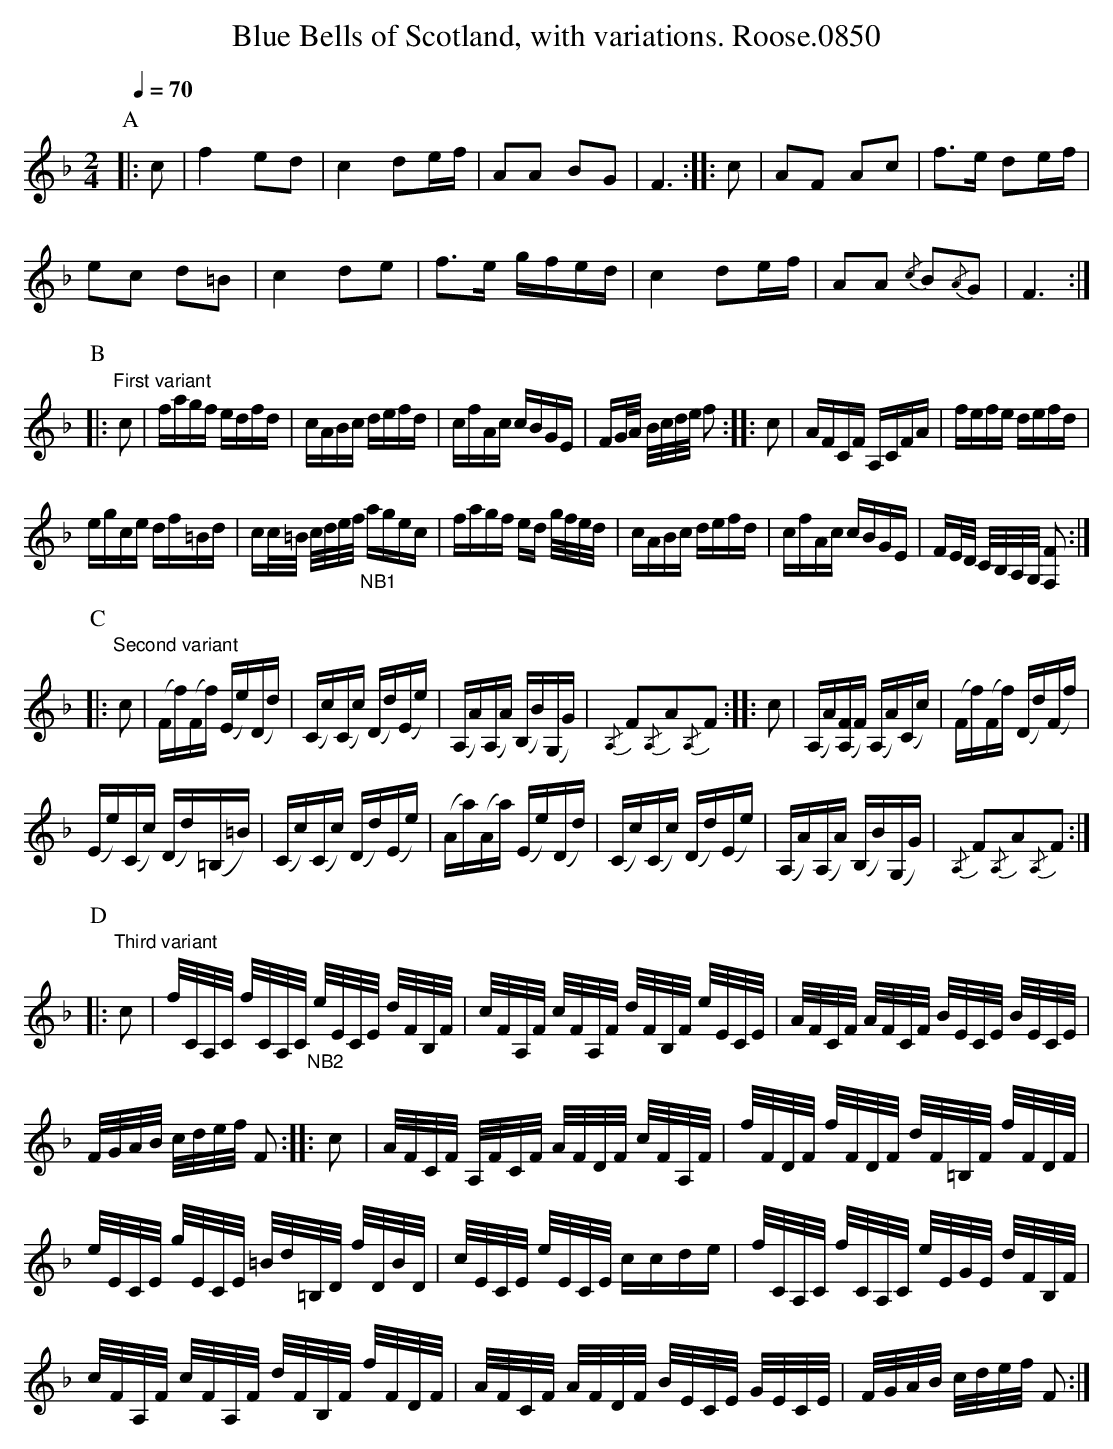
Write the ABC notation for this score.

X:1
T:Blue Bells of Scotland, with variations. Roose.0850
M:2/4
Q:1/4=70
L:1/16
K:F clef=G
P:A
|: c2 | f4 e2d2 | c4 d2ef | A2A2 B2G2 | F6 :| \\
|: c2 | A2F2 A2c2 | f3e d2ef |
e2c2 d2=B2 | c4 d2e2 | \\
f3e gfed | c4 d2ef | A2A2 {/c}B2{/A}G2 | F6 :|
P:B
|: "^First variant"c2 | fagf edfd | cABc defd | cfAc cBGE | FG/A/ B/c/d/e/ f2 :| \\
|: c2 | AFCF A,CFA | fefe defd |
egce df=Bd | cc/=B/ c/d/e/f/ "_NB1"agec | \\
fagf ed g/f/e/d/ | cABc defd | cfAc cBGE | FE/D/ C/B,/A,/G,/ [F,F]2 :|
P:C
|: "^Second variant"c2 | (Ff)(Ff) (Ee)(Dd) | (Cc)(Cc) (Dd)(Ee) | (A,A)(A,A) (B,B)(G,G) | {/A,}F2{/A,}A2{/A,}F2 :| \\
|: c2 | (A,A)([A,F]F) (A,A)(Cc) | (Ff)(Ff) (Dd)(Ff) |
(Ee)(Cc) (Dd)(=B,=B) | (Cc)(Cc) (Dd)(Ee) | \\
(Aa)(Aa) (Ee)(Dd) | (Cc)(Cc) (Dd)(Ee) | (A,A)(A,A) (B,B)(G,G) | {/A,}F2{/A,}A2{/A,}F2 :|
L:1/32
P:D
|: "^Third variant"c4 | fCA,C fCA,C "_NB2"eECE dFB,F | cFA,F cFA,F dFB,F eECE | AFCF AFCF BECE BECE |
FGAB cdef F4 :| \\
|: c4 | AFCF A,FCF AFDF cFA,F | fFDF fFDF dF=B,F fFDF |
eECE gECE =Bd=B,D fDBD | cECE eECE c2c2d2e2 | fCA,C fCA,C eEGE dFB,F |
cFA,F cFA,F dFB,F fFDF | AFCF AFDF BECE GECE | FGAB cdef F4 :|
